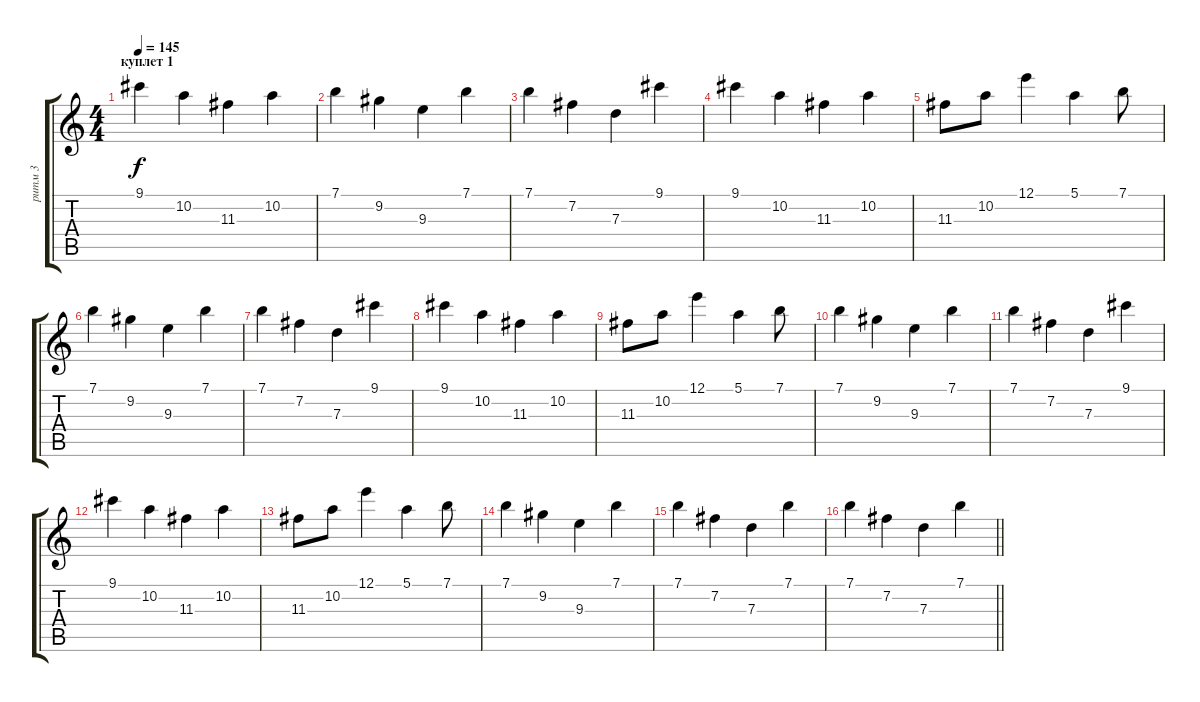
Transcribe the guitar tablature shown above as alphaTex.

\track ("ритм 3" "ритм 3") {instrument electricguitarclean}
\staff {score tabs}
\tuning (E4 B3 G3 D3 A2 E2) {hide}
\ts (4 4)
\section ("" "куплет 1")
\tempo 145
\clef g2
\ks c
9.1.4{dy f} 10.2.4 11.3.4 10.2.4 |
7.1.4 9.2.4 9.3.4 7.1.4 |
7.1.4 7.2.4 7.3.4 9.1.4 |
9.1.4 10.2.4 11.3.4 10.2.4 |
11.3.8 10.2.8 12.1.4 5.1.4 7.1.8 |
7.1.4 9.2.4 9.3.4 7.1.4 |
7.1.4 7.2.4 7.3.4 9.1.4 |
9.1.4 10.2.4 11.3.4 10.2.4 |
11.3.8 10.2.8 12.1.4 5.1.4 7.1.8 |
7.1.4 9.2.4 9.3.4 7.1.4 |
7.1.4 7.2.4 7.3.4 9.1.4 |
9.1.4 10.2.4 11.3.4 10.2.4 |
11.3.8 10.2.8 12.1.4 5.1.4 7.1.8 |
7.1.4 9.2.4 9.3.4 7.1.4 |
7.1.4 7.2.4 7.3.4 7.1.4 |
\barLineRight lightlight
7.1.4 7.2.4 7.3.4 7.1.4
